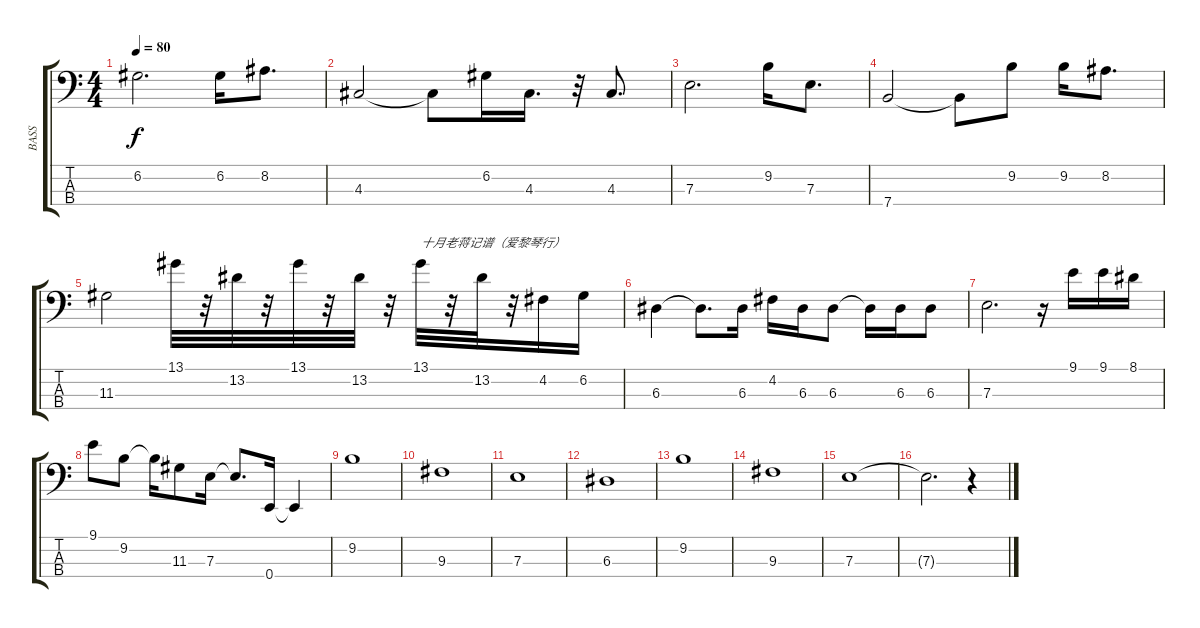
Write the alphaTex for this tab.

\track ("BASS" "BASS") {instrument electricbassfinger}
\staff {score tabs}
\tuning (G2 D2 A1 E1) {hide}
\ts (4 4)
\tempo 80
\clef f4
\ks c
6.2.2{d dy f} 6.2.16 8.2.8{d} |
4.3.2 4.3{t}.8 6.2.16 4.3.16{d} r.32 4.3.8{d} |
7.3.2{d} 9.2.16 7.3.8{d} |
7.4.2 7.4{t}.8 9.2.8 9.2.16 8.2.8{d} |
11.3.2 13.1.32 r.32 13.2.32 r.32 13.1.32 r.32 13.2.32 r.32 13.1.32{txt "十月老蒋记谱（爱黎琴行）"} r.32 13.2.32 r.32 4.2.16 6.2.16 |
6.3.4 6.3{t}.8{d} 6.3.16 4.2.16 6.3.16 6.3.8 6.3{t}.16 6.3.16 6.3.8 |
7.3.2{d} r.16 9.1.16 9.1.16 8.1.16 |
9.1.8 9.2.8 9.2{t}.16 11.3.8 7.3.16 7.3{t}.8{d} 0.4.16 0.4{t}.4 |
9.2.1 |
9.3.1 |
7.3.1 |
6.3.1 |
9.2.1 |
9.3.1 |
7.3.1 |
7.3{t}.2{d} r.4
